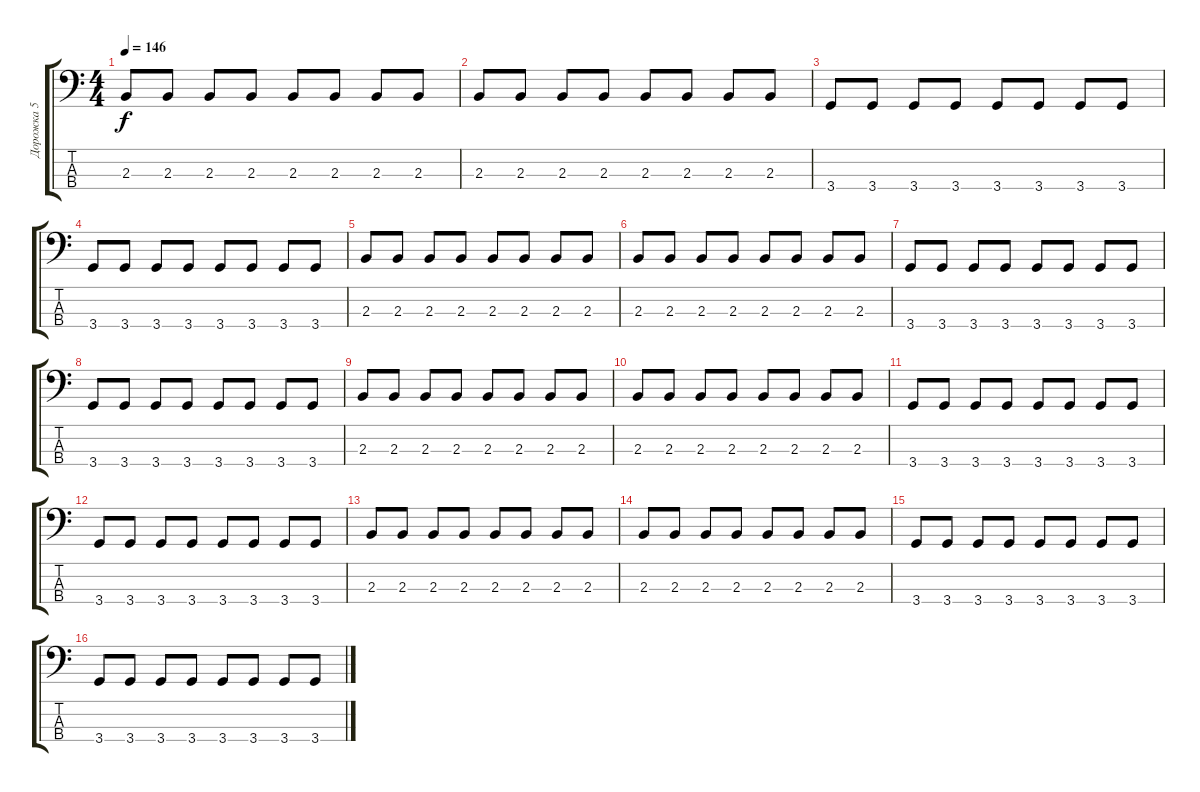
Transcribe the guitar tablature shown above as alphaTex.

\track ("Дорожка 5" "Дорожка 5") {instrument electricbassfinger}
\staff {score tabs}
\tuning (G2 D2 A1 E1) {hide}
\ts (4 4)
\tempo 146
\clef f4
\ks c
2.3.8{dy f} 2.3.8 2.3.8 2.3.8 2.3.8 2.3.8 2.3.8 2.3.8 |
2.3.8 2.3.8 2.3.8 2.3.8 2.3.8 2.3.8 2.3.8 2.3.8 |
3.4.8 3.4.8 3.4.8 3.4.8 3.4.8 3.4.8 3.4.8 3.4.8 |
3.4.8 3.4.8 3.4.8 3.4.8 3.4.8 3.4.8 3.4.8 3.4.8 |
2.3.8 2.3.8 2.3.8 2.3.8 2.3.8 2.3.8 2.3.8 2.3.8 |
2.3.8 2.3.8 2.3.8 2.3.8 2.3.8 2.3.8 2.3.8 2.3.8 |
3.4.8 3.4.8 3.4.8 3.4.8 3.4.8 3.4.8 3.4.8 3.4.8 |
3.4.8 3.4.8 3.4.8 3.4.8 3.4.8 3.4.8 3.4.8 3.4.8 |
2.3.8 2.3.8 2.3.8 2.3.8 2.3.8 2.3.8 2.3.8 2.3.8 |
2.3.8 2.3.8 2.3.8 2.3.8 2.3.8 2.3.8 2.3.8 2.3.8 |
3.4.8 3.4.8 3.4.8 3.4.8 3.4.8 3.4.8 3.4.8 3.4.8 |
3.4.8 3.4.8 3.4.8 3.4.8 3.4.8 3.4.8 3.4.8 3.4.8 |
2.3.8 2.3.8 2.3.8 2.3.8 2.3.8 2.3.8 2.3.8 2.3.8 |
2.3.8 2.3.8 2.3.8 2.3.8 2.3.8 2.3.8 2.3.8 2.3.8 |
3.4.8 3.4.8 3.4.8 3.4.8 3.4.8 3.4.8 3.4.8 3.4.8 |
3.4.8 3.4.8 3.4.8 3.4.8 3.4.8 3.4.8 3.4.8 3.4.8
